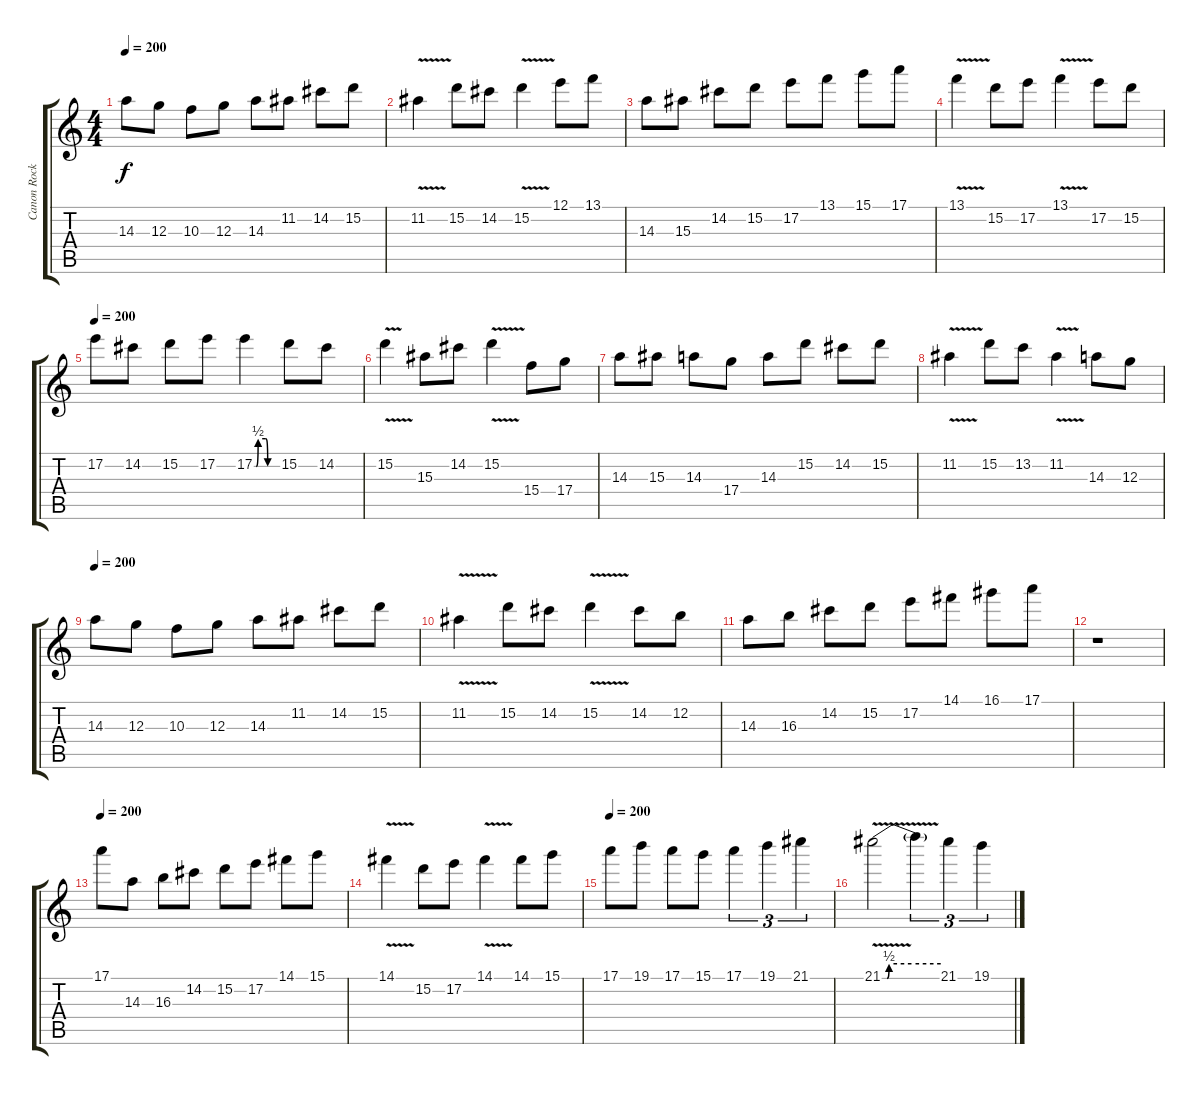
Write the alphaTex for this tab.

\track ("Canon Rock" "Canon Rock") {instrument distortionguitar}
\staff {score tabs}
\tuning (E4 B3 G3 D3 A2 E2) {hide}
\ts (4 4)
\tempo 200
\clef g2
\ks c
14.3.8{dy f} 12.3.8 10.3.8 12.3.8 14.3.8 11.2.8 14.2.8 15.2.8 |
11.2{v}.4 15.2.8 14.2.8 15.2{v}.4 12.1.8 13.1.8 |
14.3.8 15.3.8 14.2.8 15.2.8 17.2.8 13.1.8 15.1.8 17.1.8 |
13.1{v}.4 15.2.8 17.2.8 13.1{v}.4 17.2.8 15.2.8 |
\tempo 200
17.2.8 14.2.8 15.2.8 17.2.8 17.2{be (custom 0 0 5 0 10 2 30 2 35 0 60 0)}.4 15.2.8 14.2.8 |
15.2{v}.4 15.3.8 14.2.8 15.2{v}.4 15.4.8 17.4.8 |
14.3.8 15.3.8 14.3.8 17.4.8 14.3.8 15.2.8 14.2.8 15.2.8 |
11.2{v}.4 15.2.8 13.2.8 11.2{v}.4 14.3.8 12.3.8 |
\tempo 200
14.3.8 12.3.8 10.3.8 12.3.8 14.3.8 11.2.8 14.2.8 15.2.8 |
11.2{v}.4 15.2.8 14.2.8 15.2{v}.4 14.2.8 12.2.8 |
14.3.8 16.3.8 14.2.8 15.2.8 17.2.8 14.1.8 16.1.8 17.1.8 |
r.1 |
\tempo 200
17.1.8 14.3.8 16.3.8 14.2.8 15.2.8 17.2.8 14.1.8 15.1.8 |
14.1{v}.4 15.2.8 17.2.8 14.1{v}.4 14.1.8 15.1.8 |
\tempo 200
17.1.8 19.1.8 17.1.8 15.1.8 17.1.4{tu (3 2)} 19.1.4{tu (3 2)} 21.1.4{tu (3 2)} |
21.1{be (custom 0 0 5 0 7 2 30 2 60 2) v}.2 21.1{t}.4{tu (3 2)} 21.1.4{tu (3 2)} 19.1.4{tu (3 2)}
